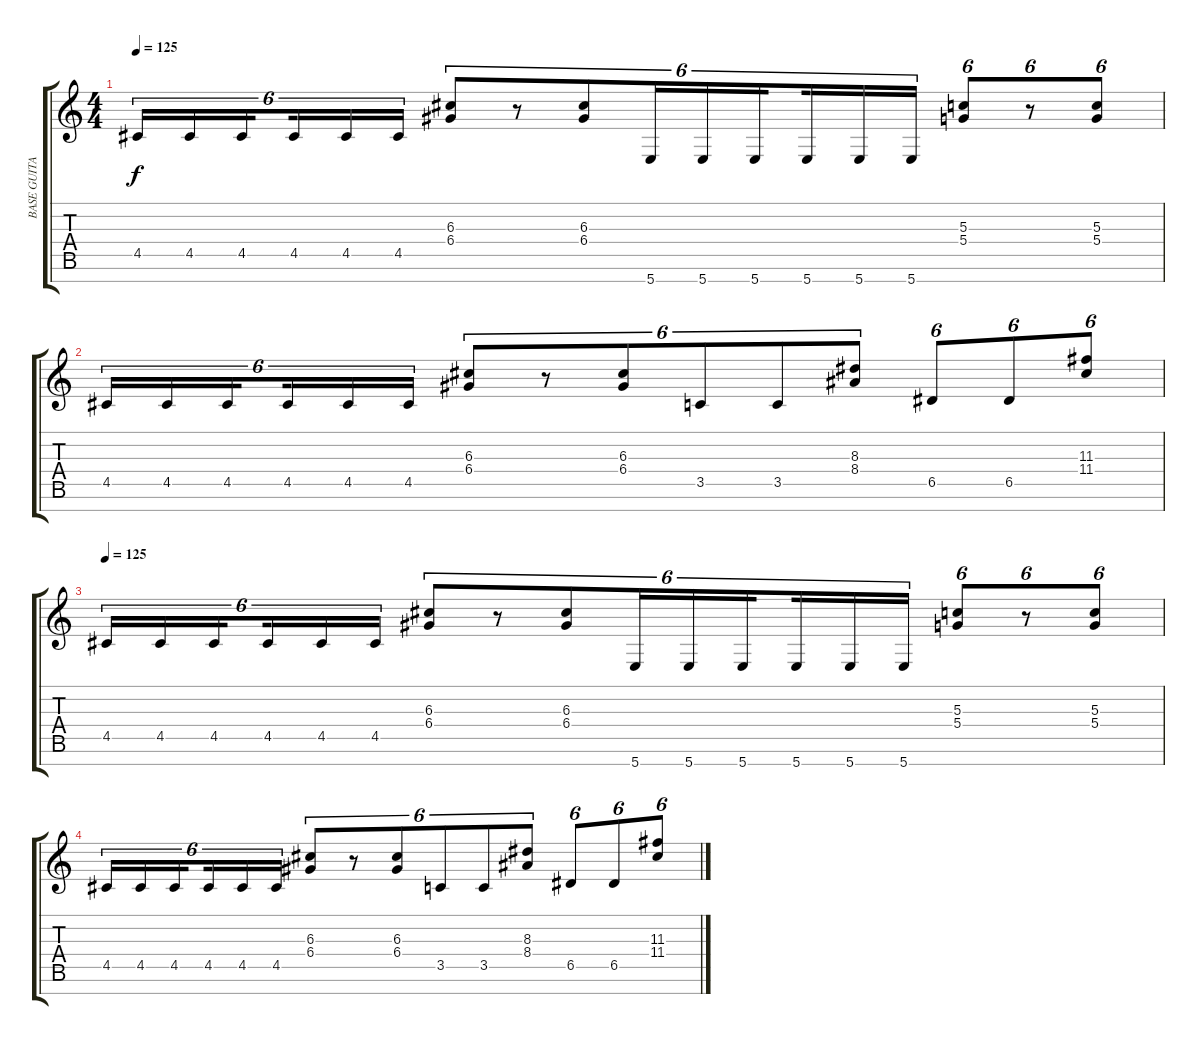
\track ("BASE GUITAR" "BASE GUITA") {instrument distortionguitar}
\staff {score tabs}
\tuning (E4 B3 G3 D3 A2 E2 B1) {hide}
\ts (4 4)
\tempo 125
\clef g2
\ks c
4.5.16{tu (6 4) dy f} 4.5.16{tu (6 4)} 4.5.16{tu (6 4) beam splitsecondary} 4.5.16{tu (6 4)} 4.5.16{tu (6 4)} 4.5.16{tu (6 4)} (6.3 6.4).8{tu (6 4)} r.8{tu (6 4)} (6.3 6.4).8{tu (6 4)} 5.7.16{tu (6 4)} 5.7.16{tu (6 4)} 5.7.16{tu (6 4) beam splitsecondary} 5.7.16{tu (6 4)} 5.7.16{tu (6 4)} 5.7.16{tu (6 4)} (5.3 5.4).8{tu (6 4)} r.8{tu (6 4)} (5.3 5.4).8{tu (6 4)} |
4.5.16{tu (6 4)} 4.5.16{tu (6 4)} 4.5.16{tu (6 4) beam splitsecondary} 4.5.16{tu (6 4)} 4.5.16{tu (6 4)} 4.5.16{tu (6 4)} (6.3 6.4).8{tu (6 4)} r.8{tu (6 4)} (6.3 6.4).8{tu (6 4)} 3.5.8{tu (6 4)} 3.5.8{tu (6 4)} (8.3 8.4).8{tu (6 4)} 6.5.8{tu (6 4)} 6.5.8{tu (6 4)} (11.3 11.4).8{tu (6 4)} |
\tempo 125
4.5.16{tu (6 4)} 4.5.16{tu (6 4)} 4.5.16{tu (6 4) beam splitsecondary} 4.5.16{tu (6 4)} 4.5.16{tu (6 4)} 4.5.16{tu (6 4)} (6.3 6.4).8{tu (6 4)} r.8{tu (6 4)} (6.3 6.4).8{tu (6 4)} 5.7.16{tu (6 4)} 5.7.16{tu (6 4)} 5.7.16{tu (6 4) beam splitsecondary} 5.7.16{tu (6 4)} 5.7.16{tu (6 4)} 5.7.16{tu (6 4)} (5.3 5.4).8{tu (6 4)} r.8{tu (6 4)} (5.3 5.4).8{tu (6 4)} |
4.5.16{tu (6 4)} 4.5.16{tu (6 4)} 4.5.16{tu (6 4) beam splitsecondary} 4.5.16{tu (6 4)} 4.5.16{tu (6 4)} 4.5.16{tu (6 4)} (6.3 6.4).8{tu (6 4)} r.8{tu (6 4)} (6.3 6.4).8{tu (6 4)} 3.5.8{tu (6 4)} 3.5.8{tu (6 4)} (8.3 8.4).8{tu (6 4)} 6.5.8{tu (6 4)} 6.5.8{tu (6 4)} (11.3 11.4).8{tu (6 4)}
